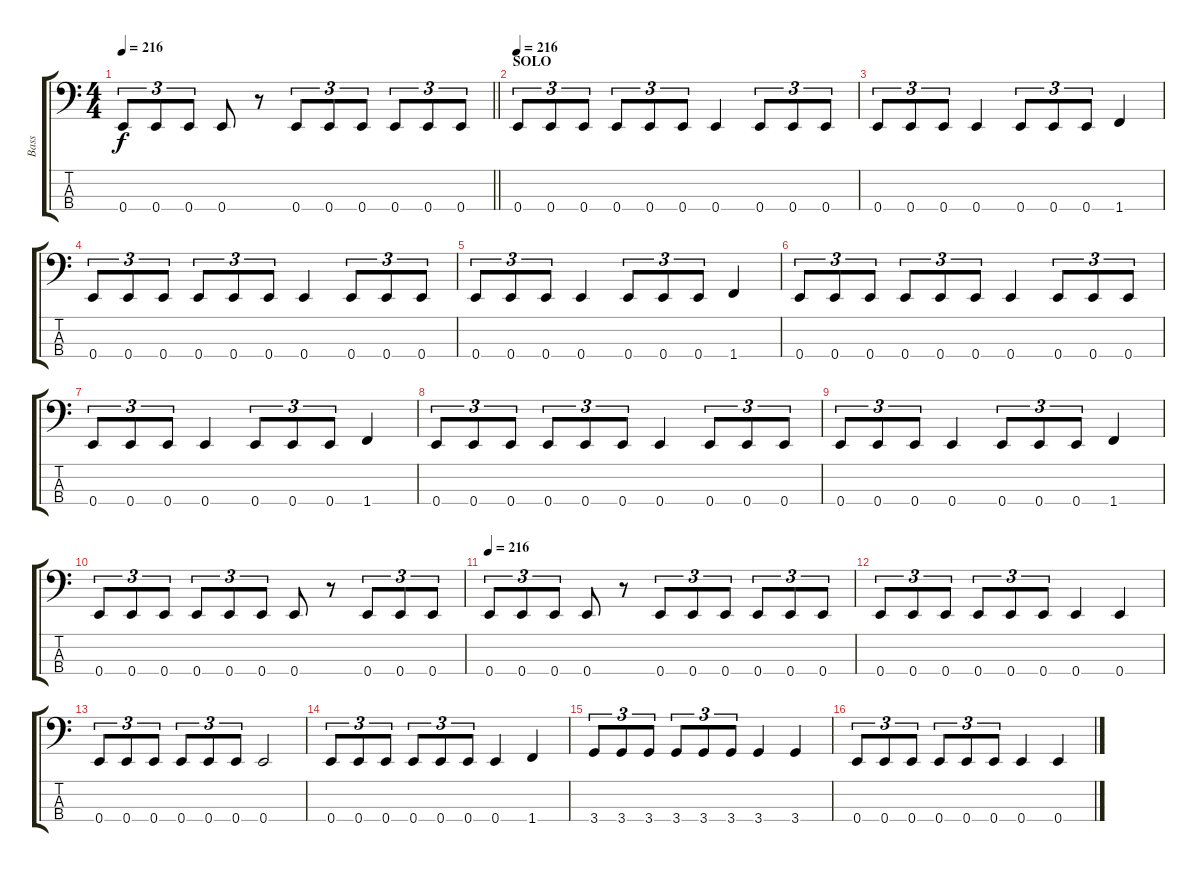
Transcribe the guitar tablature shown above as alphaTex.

\track ("Bass" "Bass") {instrument electricbassfinger}
\staff {score tabs}
\tuning (G2 D2 A1 E1) {hide}
\ts (4 4)
\tempo 216
\clef f4
\barLineRight lightlight
\ks c
0.4.8{tu (3 2) dy f} 0.4.8{tu (3 2)} 0.4.8{tu (3 2)} 0.4.8 r.8 0.4.8{tu (3 2)} 0.4.8{tu (3 2)} 0.4.8{tu (3 2)} 0.4.8{tu (3 2)} 0.4.8{tu (3 2)} 0.4.8{tu (3 2)} |
\section ("" "SOLO")
\tempo 216
0.4.8{tu (3 2)} 0.4.8{tu (3 2)} 0.4.8{tu (3 2)} 0.4.8{tu (3 2)} 0.4.8{tu (3 2)} 0.4.8{tu (3 2)} 0.4.4 0.4.8{tu (3 2)} 0.4.8{tu (3 2)} 0.4.8{tu (3 2)} |
0.4.8{tu (3 2)} 0.4.8{tu (3 2)} 0.4.8{tu (3 2)} 0.4.4 0.4.8{tu (3 2)} 0.4.8{tu (3 2)} 0.4.8{tu (3 2)} 1.4.4 |
0.4.8{tu (3 2)} 0.4.8{tu (3 2)} 0.4.8{tu (3 2)} 0.4.8{tu (3 2)} 0.4.8{tu (3 2)} 0.4.8{tu (3 2)} 0.4.4 0.4.8{tu (3 2)} 0.4.8{tu (3 2)} 0.4.8{tu (3 2)} |
0.4.8{tu (3 2)} 0.4.8{tu (3 2)} 0.4.8{tu (3 2)} 0.4.4 0.4.8{tu (3 2)} 0.4.8{tu (3 2)} 0.4.8{tu (3 2)} 1.4.4 |
0.4.8{tu (3 2)} 0.4.8{tu (3 2)} 0.4.8{tu (3 2)} 0.4.8{tu (3 2)} 0.4.8{tu (3 2)} 0.4.8{tu (3 2)} 0.4.4 0.4.8{tu (3 2)} 0.4.8{tu (3 2)} 0.4.8{tu (3 2)} |
0.4.8{tu (3 2)} 0.4.8{tu (3 2)} 0.4.8{tu (3 2)} 0.4.4 0.4.8{tu (3 2)} 0.4.8{tu (3 2)} 0.4.8{tu (3 2)} 1.4.4 |
0.4.8{tu (3 2)} 0.4.8{tu (3 2)} 0.4.8{tu (3 2)} 0.4.8{tu (3 2)} 0.4.8{tu (3 2)} 0.4.8{tu (3 2)} 0.4.4 0.4.8{tu (3 2)} 0.4.8{tu (3 2)} 0.4.8{tu (3 2)} |
0.4.8{tu (3 2)} 0.4.8{tu (3 2)} 0.4.8{tu (3 2)} 0.4.4 0.4.8{tu (3 2)} 0.4.8{tu (3 2)} 0.4.8{tu (3 2)} 1.4.4 |
0.4.8{tu (3 2)} 0.4.8{tu (3 2)} 0.4.8{tu (3 2)} 0.4.8{tu (3 2)} 0.4.8{tu (3 2)} 0.4.8{tu (3 2)} 0.4.8 r.8 0.4.8{tu (3 2)} 0.4.8{tu (3 2)} 0.4.8{tu (3 2)} |
\tempo 216
0.4.8{tu (3 2)} 0.4.8{tu (3 2)} 0.4.8{tu (3 2)} 0.4.8 r.8 0.4.8{tu (3 2)} 0.4.8{tu (3 2)} 0.4.8{tu (3 2)} 0.4.8{tu (3 2)} 0.4.8{tu (3 2)} 0.4.8{tu (3 2)} |
0.4.8{tu (3 2)} 0.4.8{tu (3 2)} 0.4.8{tu (3 2)} 0.4.8{tu (3 2)} 0.4.8{tu (3 2)} 0.4.8{tu (3 2)} 0.4.4 0.4.4 |
0.4.8{tu (3 2)} 0.4.8{tu (3 2)} 0.4.8{tu (3 2)} 0.4.8{tu (3 2)} 0.4.8{tu (3 2)} 0.4.8{tu (3 2)} 0.4.2 |
0.4.8{tu (3 2)} 0.4.8{tu (3 2)} 0.4.8{tu (3 2)} 0.4.8{tu (3 2)} 0.4.8{tu (3 2)} 0.4.8{tu (3 2)} 0.4.4 1.4.4 |
3.4.8{tu (3 2)} 3.4.8{tu (3 2)} 3.4.8{tu (3 2)} 3.4.8{tu (3 2)} 3.4.8{tu (3 2)} 3.4.8{tu (3 2)} 3.4.4 3.4.4 |
0.4.8{tu (3 2)} 0.4.8{tu (3 2)} 0.4.8{tu (3 2)} 0.4.8{tu (3 2)} 0.4.8{tu (3 2)} 0.4.8{tu (3 2)} 0.4.4 0.4.4
